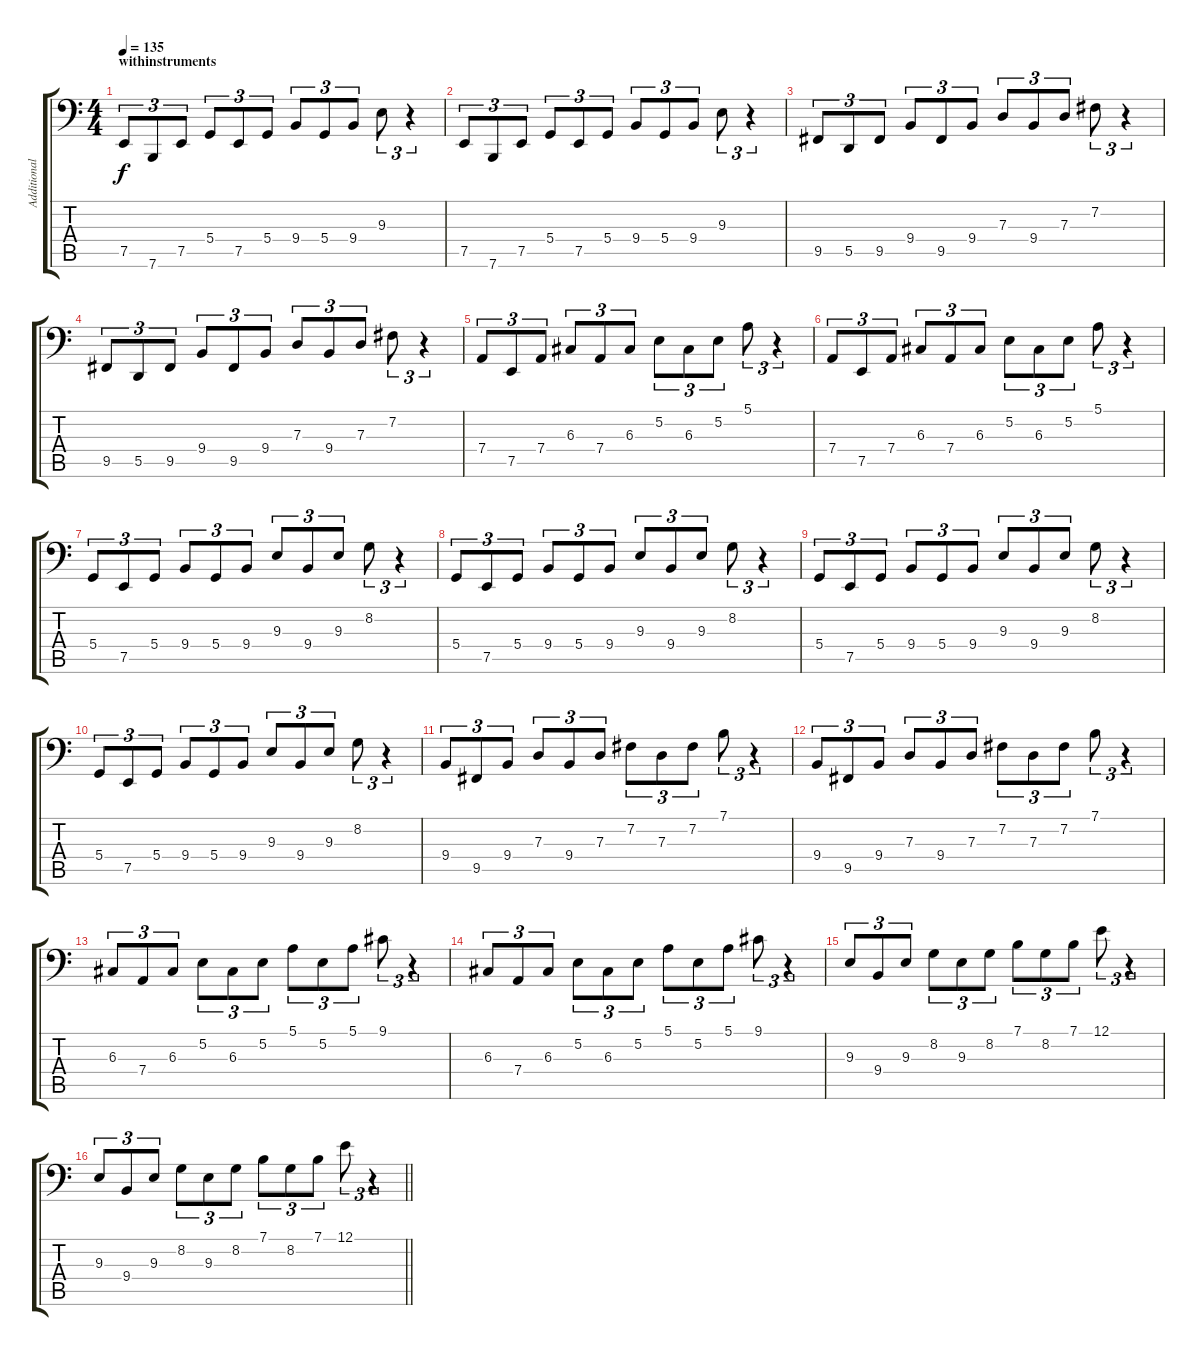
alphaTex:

\track ("Additional Synth" "Additional") {instrument lead2sawtooth}
\staff {score tabs}
\tuning (E3 B2 G2 D2 A1 E1) {hide}
\ts (4 4)
\section ("" "withinstruments")
\tempo 135
\clef f4
\ks c
7.5.8{tu (3 2) dy f} 7.6.8{tu (3 2)} 7.5.8{tu (3 2)} 5.4.8{tu (3 2)} 7.5.8{tu (3 2)} 5.4.8{tu (3 2)} 9.4.8{tu (3 2)} 5.4.8{tu (3 2)} 9.4.8{tu (3 2)} 9.3.8{tu (3 2)} r.4{tu (3 2)} |
7.5.8{tu (3 2)} 7.6.8{tu (3 2)} 7.5.8{tu (3 2)} 5.4.8{tu (3 2)} 7.5.8{tu (3 2)} 5.4.8{tu (3 2)} 9.4.8{tu (3 2)} 5.4.8{tu (3 2)} 9.4.8{tu (3 2)} 9.3.8{tu (3 2)} r.4{tu (3 2)} |
9.5.8{tu (3 2)} 5.5.8{tu (3 2)} 9.5.8{tu (3 2)} 9.4.8{tu (3 2)} 9.5.8{tu (3 2)} 9.4.8{tu (3 2)} 7.3.8{tu (3 2)} 9.4.8{tu (3 2)} 7.3.8{tu (3 2)} 7.2.8{tu (3 2)} r.4{tu (3 2)} |
9.5.8{tu (3 2)} 5.5.8{tu (3 2)} 9.5.8{tu (3 2)} 9.4.8{tu (3 2)} 9.5.8{tu (3 2)} 9.4.8{tu (3 2)} 7.3.8{tu (3 2)} 9.4.8{tu (3 2)} 7.3.8{tu (3 2)} 7.2.8{tu (3 2)} r.4{tu (3 2)} |
7.4.8{tu (3 2)} 7.5.8{tu (3 2)} 7.4.8{tu (3 2)} 6.3.8{tu (3 2)} 7.4.8{tu (3 2)} 6.3.8{tu (3 2)} 5.2.8{tu (3 2)} 6.3.8{tu (3 2)} 5.2.8{tu (3 2)} 5.1.8{tu (3 2)} r.4{tu (3 2)} |
7.4.8{tu (3 2)} 7.5.8{tu (3 2)} 7.4.8{tu (3 2)} 6.3.8{tu (3 2)} 7.4.8{tu (3 2)} 6.3.8{tu (3 2)} 5.2.8{tu (3 2)} 6.3.8{tu (3 2)} 5.2.8{tu (3 2)} 5.1.8{tu (3 2)} r.4{tu (3 2)} |
5.4.8{tu (3 2)} 7.5.8{tu (3 2)} 5.4.8{tu (3 2)} 9.4.8{tu (3 2)} 5.4.8{tu (3 2)} 9.4.8{tu (3 2)} 9.3.8{tu (3 2)} 9.4.8{tu (3 2)} 9.3.8{tu (3 2)} 8.2.8{tu (3 2)} r.4{tu (3 2)} |
5.4.8{tu (3 2)} 7.5.8{tu (3 2)} 5.4.8{tu (3 2)} 9.4.8{tu (3 2)} 5.4.8{tu (3 2)} 9.4.8{tu (3 2)} 9.3.8{tu (3 2)} 9.4.8{tu (3 2)} 9.3.8{tu (3 2)} 8.2.8{tu (3 2)} r.4{tu (3 2)} |
5.4.8{tu (3 2)} 7.5.8{tu (3 2)} 5.4.8{tu (3 2)} 9.4.8{tu (3 2)} 5.4.8{tu (3 2)} 9.4.8{tu (3 2)} 9.3.8{tu (3 2)} 9.4.8{tu (3 2)} 9.3.8{tu (3 2)} 8.2.8{tu (3 2)} r.4{tu (3 2)} |
5.4.8{tu (3 2)} 7.5.8{tu (3 2)} 5.4.8{tu (3 2)} 9.4.8{tu (3 2)} 5.4.8{tu (3 2)} 9.4.8{tu (3 2)} 9.3.8{tu (3 2)} 9.4.8{tu (3 2)} 9.3.8{tu (3 2)} 8.2.8{tu (3 2)} r.4{tu (3 2)} |
9.4.8{tu (3 2)} 9.5.8{tu (3 2)} 9.4.8{tu (3 2)} 7.3.8{tu (3 2)} 9.4.8{tu (3 2)} 7.3.8{tu (3 2)} 7.2.8{tu (3 2)} 7.3.8{tu (3 2)} 7.2.8{tu (3 2)} 7.1.8{tu (3 2)} r.4{tu (3 2)} |
9.4.8{tu (3 2)} 9.5.8{tu (3 2)} 9.4.8{tu (3 2)} 7.3.8{tu (3 2)} 9.4.8{tu (3 2)} 7.3.8{tu (3 2)} 7.2.8{tu (3 2)} 7.3.8{tu (3 2)} 7.2.8{tu (3 2)} 7.1.8{tu (3 2)} r.4{tu (3 2)} |
6.3.8{tu (3 2)} 7.4.8{tu (3 2)} 6.3.8{tu (3 2)} 5.2.8{tu (3 2)} 6.3.8{tu (3 2)} 5.2.8{tu (3 2)} 5.1.8{tu (3 2)} 5.2.8{tu (3 2)} 5.1.8{tu (3 2)} 9.1.8{tu (3 2)} r.4{tu (3 2)} |
6.3.8{tu (3 2)} 7.4.8{tu (3 2)} 6.3.8{tu (3 2)} 5.2.8{tu (3 2)} 6.3.8{tu (3 2)} 5.2.8{tu (3 2)} 5.1.8{tu (3 2)} 5.2.8{tu (3 2)} 5.1.8{tu (3 2)} 9.1.8{tu (3 2)} r.4{tu (3 2)} |
9.3.8{tu (3 2)} 9.4.8{tu (3 2)} 9.3.8{tu (3 2)} 8.2.8{tu (3 2)} 9.3.8{tu (3 2)} 8.2.8{tu (3 2)} 7.1.8{tu (3 2)} 8.2.8{tu (3 2)} 7.1.8{tu (3 2)} 12.1.8{tu (3 2)} r.4{tu (3 2)} |
\barLineRight lightlight
9.3.8{tu (3 2)} 9.4.8{tu (3 2)} 9.3.8{tu (3 2)} 8.2.8{tu (3 2)} 9.3.8{tu (3 2)} 8.2.8{tu (3 2)} 7.1.8{tu (3 2)} 8.2.8{tu (3 2)} 7.1.8{tu (3 2)} 12.1.8{tu (3 2)} r.4{tu (3 2)}
